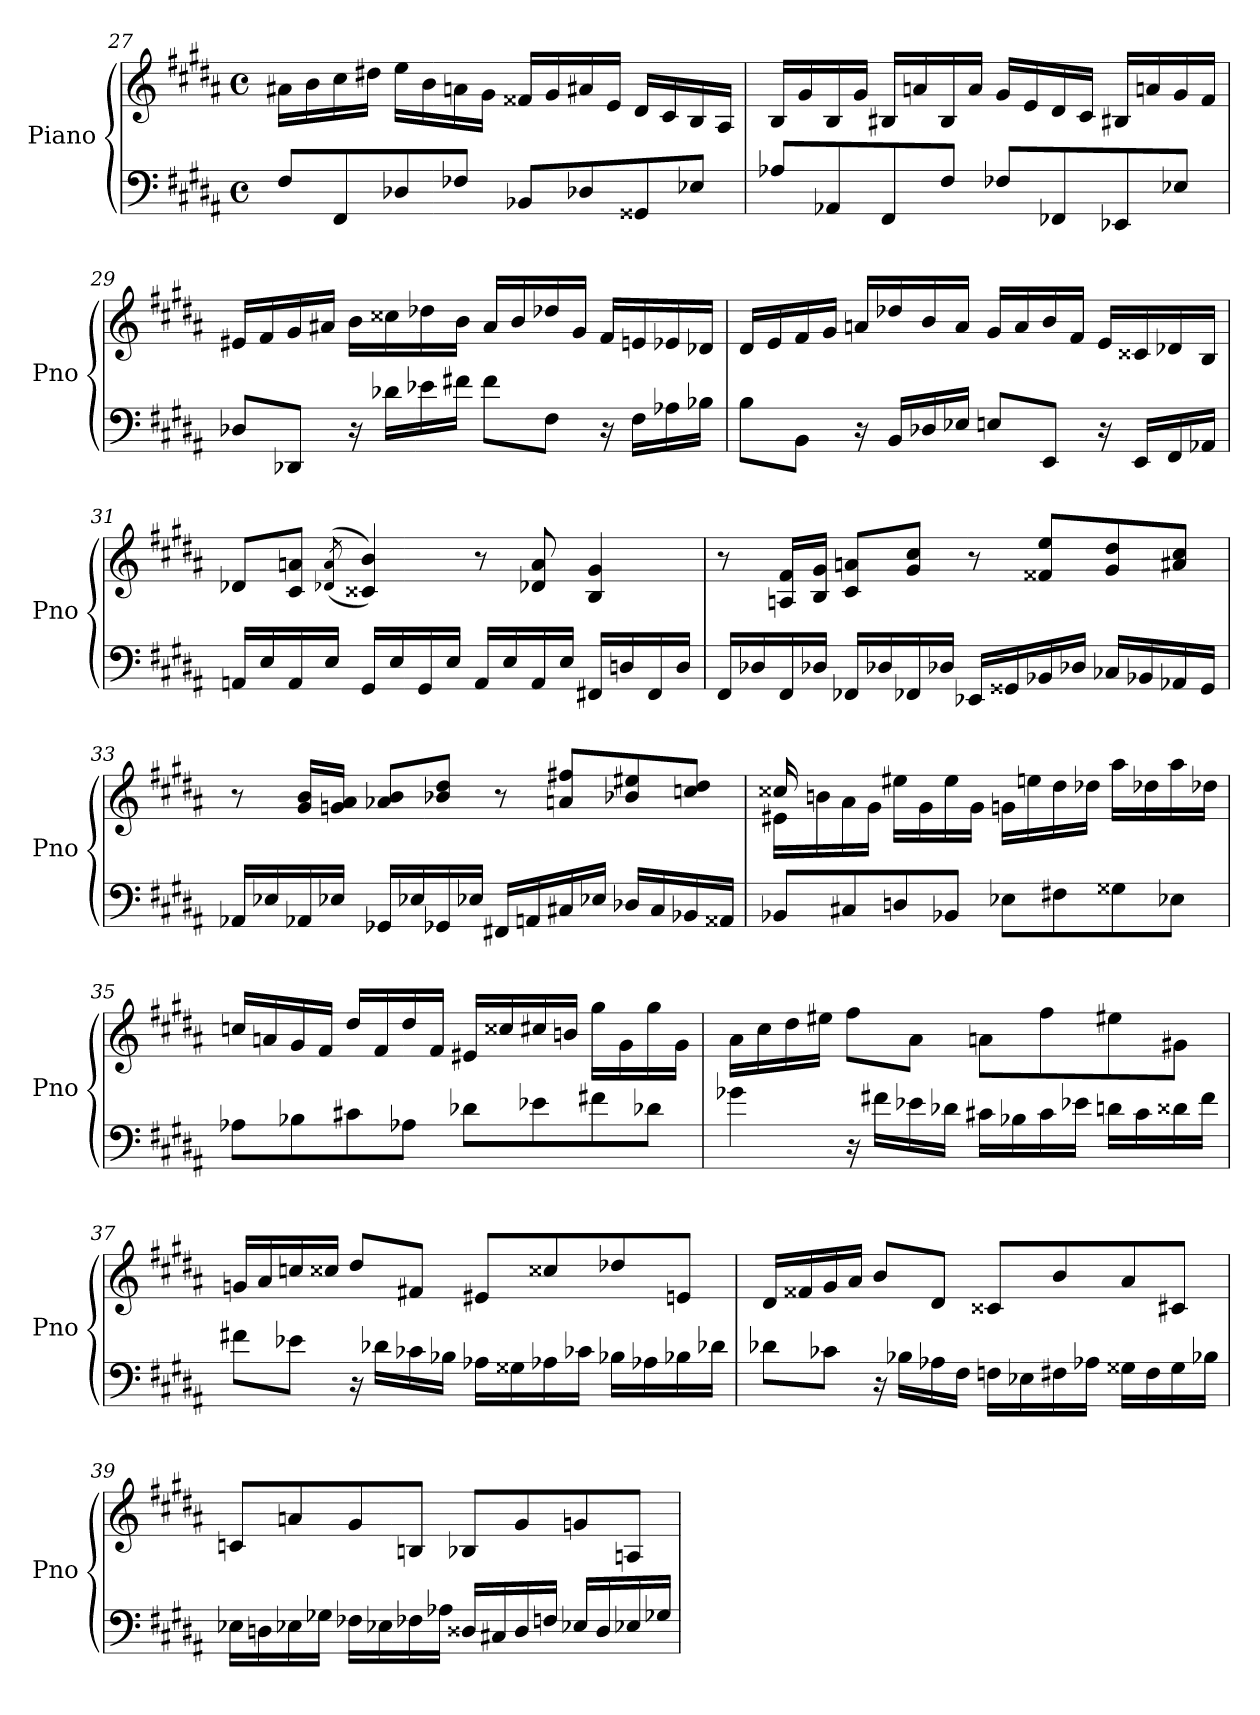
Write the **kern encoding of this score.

**kern	**kern
*part1	*part1
*staff2	*staff1
*I"Piano	*
*I'Pno	*
*clefF4	*clefG2
*k[f#c#g#d#a#]	*k[f#c#g#d#a#]
*M4/4	*M4/4
*met(c)	*met(c)
=27	=27
8F#/L	16a#X\LL
.	16b\
8FF#/	16cc#\
.	16dd#X\JJ
8D-Xi/	16ee\LL
.	16b\
8F-Xi/J	16an\
.	16g#\JJ
8BB-Xi/L	16f##X/LL
.	16g#/
8D-Xi/	16a#X/
.	16e/JJ
8GG##Xi/	16d#/LL
.	16c#/
8E-Xi/J	16B/
.	16A#/JJ
!!LO:LB:g=z
=28	=28
8A-Xi/L	16B/LL
.	16g#/
8AA-Xi/	16B/
.	16g#/JJ
8FF#/	16B#X/LL
.	16an/
8F#/J	16B#/
.	16a/JJ
8F-Xi/L	16g#/LL
.	16e/
8FF-Xi/	16d#/
.	16c#/JJ
8EE-Xi/	16B#X/LL
.	16an/
8E-Xi/J	16g#/
.	16f#/JJ
=29	=29
8D-Xi/L	16e#X/LL
.	16f#/
8DD-Xi/J	16g#/
.	16a#X/JJ
16r	16b\LL
16d-Xi\LL	16cc##Xi\
16e-Xi\	16dd-Xi\
16f#Xi\JJ	16b\JJ
8f#\L	16a#/LL
.	16b/
8F#\J	16dd-Xi/
.	16g#/JJ
16r	16f#/LL
16F#\LL	16en/
16A-Xi\	16e-Xi/
16B-Xi\JJ	16d-Xi/JJ
=30	=30
8B\L	16d#/LL
.	16e/
8BB\J	16f#/
.	16g#/JJ
16r	16an/LL
16BB/LL	16dd-Xi/
16D-Xi/	16b/
16E-Xi/JJ	16a/JJ
8E/L	16g#/LL
.	16a/
8EE/J	16b/
.	16f#/JJ
16r	16e/LL
16EE/LL	16c##Xi/
16FF#/	16d-Xi/
16AA-Xi/JJ	16B/JJ
!!LO:LB:g=z
=31	=31
16AAn/LL	8d-Xi/L
16E/	.
16AA/	8c#/ 8an/J
16E/JJ	.
.	((>8qd-Xi/ 8qa/
16GG#/LL	4c##Xi/ 4b/))
16E/	.
16GG#/	.
16E/JJ	.
16AA/LL	8r
16E/	.
16AA/	8d-Xi/ 8a/
16E/JJ	.
16FF#Xi/LL	4B/ 4g#/
16Dn/	.
16FF#i/	.
16D/JJ	.
=32	=32
16FF#/LL	8r
16D-Xi/	.
16FF#/	16An/ 16f#/LL
16D-Xi/JJ	16B/ 16g#/JJ
16FF-Xi/LL	8c#/ 8an/L
16D-Xi/	.
16FF-Xi/	8g#/ 8cc#/J
16D-Xi/JJ	.
16EE-Xi/LL	8r
16GG##Xi/	.
16BB-Xi/	8f##X/ 8ee/L
16D-Xi/JJ	.
16C-Xi/LL	8g#/ 8dd#/
16BB-Xi/	.
16AA-Xi/	8a#X/ 8cc#/J
16GG##i/JJ	.
=33	=33
16AA-Xi/LL	8r
16E-Xi/	.
16AA-Xi/	16g#/ 16b/LL
16E-Xi/JJ	16gni/ 16a#/JJ
16GG-Xi/LL	8a-Xi/ 8b/L
16E-Xi/	.
16GG-Xi/	8b-Xi/ 8dd#/J
16E-Xi/JJ	.
16FF#Xi/LL	8r
16AAni/	.
16C#Xi/	8ani/ 8ff#X/L
16E-Xi/JJ	.
16D-Xi/LL	8b-Xi/ 8ee#X/
16C#i/	.
16BB-Xi/	8ccni/ 8dd#/J
16AA##i/JJ	.
!!LO:PB:g=z
=34	=34
*^	*^
16ryy	8BB-Xi/L	16e#X\LL	16cc##X/
2...ryy	.	16bn\	2...ryy
.	8C#Xi/	16a#\	.
.	.	16g#\JJ	.
.	8Dni/	16ee#X\LL	.
.	.	16g#\	.
.	8BB-Xi/J	16ee#\	.
.	.	16g#\JJ	.
.	8E-Xi\L	16gni\LL	.
.	.	16een\	.
.	8F#Xi\	16dd#\	.
.	.	16dd-Xi\JJ	.
.	8G##Xi\	16aa#\LL	.
.	.	16dd-Xi\	.
.	8E-Xi\J	16aa#\	.
.	.	16dd-Xi\JJ	.
*v	*v	*	*
*	*v	*v
=35	=35
8A-Xi\L	16ccni/LL
.	16an/
8B-Xi\	16g#/
.	16f#/JJ
8c#Xi\	16dd#/LL
.	16f#/
8A-Xi\J	16dd#/
.	16f#/JJ
8d-Xi\L	16e#X/LL
.	16cc##Xi/
8e-Xi\	16cc#/
.	16bn/JJ
8f#Xi\	16gg#\LL
.	16g#\
8d-Xi\J	16gg#\
.	16g#\JJ
=36	=36
4g-Xi\	16a#\LL
.	16cc#\
.	16dd#\
.	16ee#X\JJ
16r	8ff#\L
16f#Xi\LL	.
16e-Xi\	8a#\J
16d-Xi\JJ	.
16c#Xi\LL	8ani\L
16B-Xi\	.
16c#i\	8ff#\
16e-Xi\JJ	.
16dni\LL	8ee#X\
16c#i\	.
16d##i\	8g#X\J
16f#i\JJ	.
!!LO:LB:g=z
=37	=37
8f#Xi\L	16gni/LL
.	16a#/
8e-Xi\J	16ccni/
.	16cc##X/JJ
16r	8dd#/L
16d-Xi\LL	.
16c-Xi\	8f#X/J
16B-Xi\JJ	.
16A-Xi\LL	8e#X/L
16G##Xi\	.
16A-Xi\	8cc##Xi/
16c-Xi\JJ	.
16B-Xi\LL	8dd-Xi/
16A-Xi\	.
16B-Xi\	8en/J
16d-Xi\JJ	.
=38	=38
8d-Xi\L	16d#/LL
.	16f##X/
8c-Xi\J	16g#/
.	16a#/JJ
16r	8b/L
16B-Xi\LL	.
16A-Xi\	8d#/J
16F#\JJ	.
16Fni\LL	8c##X/L
16E-Xi\	.
16F#i\	8b/
16A-Xi\JJ	.
16G##Xi\LL	8a#/
16F#i\	.
16G##i\	8c#X/J
16B-Xi\JJ	.
=39	=39
16E-Xi\LL	8cni/L
16Dni\	.
16E-Xi\	8an/
16G-Xi\JJ	.
16F-Xi\LL	8g#/
16E-Xi\	.
16F-Xi\	8Bn/J
16A-Xi\JJ	.
16D##i/LL	8B-Xi/L
16C#Xi/	.
16D##i/	8g#/
16Fni/JJ	.
16E-Xi/LL	8gni/
16D##i/	.
16E-Xi/	8An/J
16G-Xi/JJ	.
=	=
*-	*-
